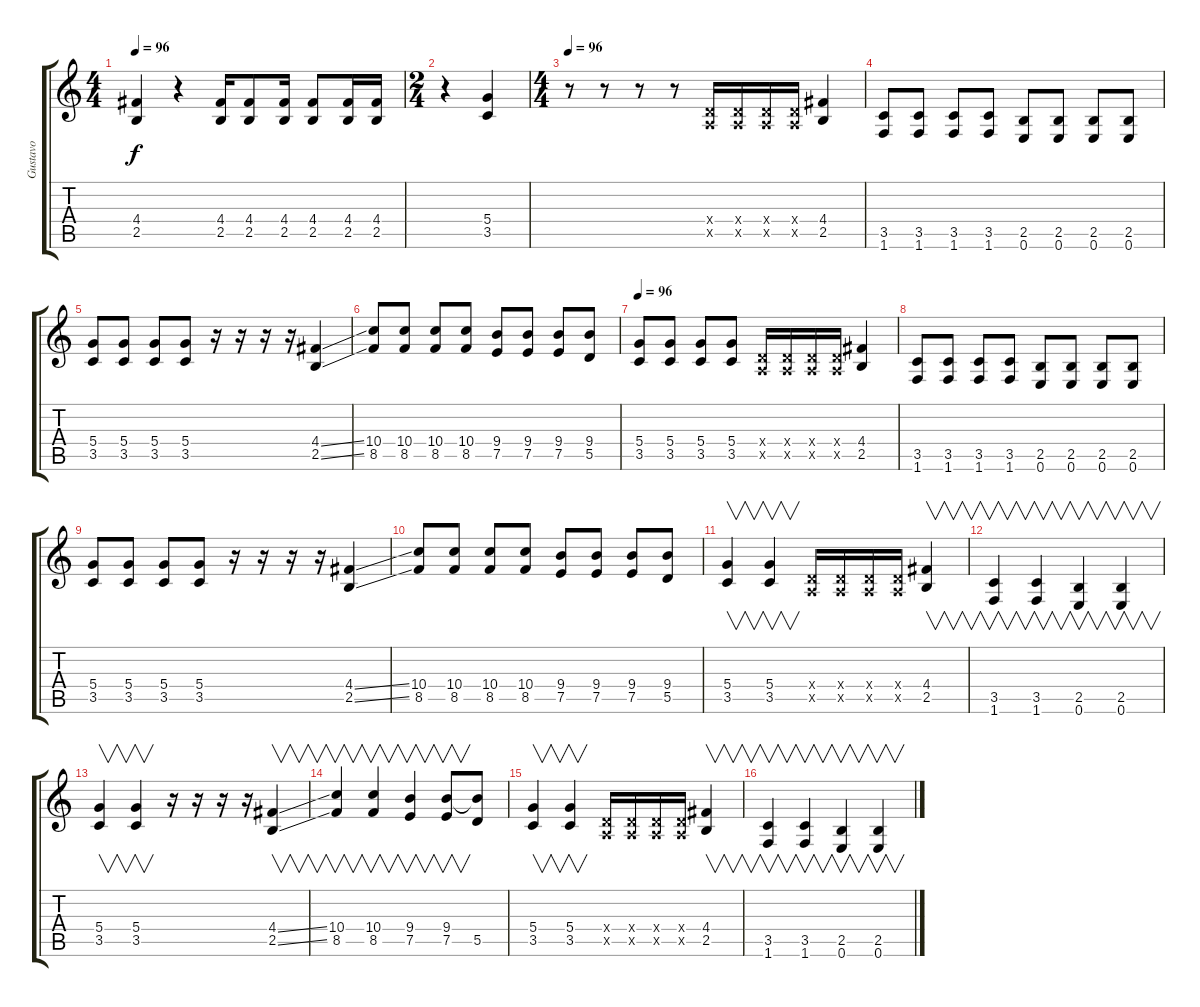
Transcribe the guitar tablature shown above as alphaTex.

\track ("Gustavo" "Gustavo") {instrument distortionguitar}
\staff {score tabs}
\tuning (E4 B3 G3 D3 A2 E2) {hide}
\ts (4 4)
\tempo 96
\clef g2
\ks c
(4.4 2.5).4{dy f} r.4 (4.4 2.5).16 (4.4 2.5).8 (4.4 2.5).16 (4.4 2.5).8 (4.4 2.5).16 (4.4 2.5).16 |
\ts (2 4)
r.4 (5.4 3.5).4 |
\ts (4 4)
\tempo 96
r.8 r.8 r.8 r.8 (0.4{x} 0.5{x}).16 (0.4{x} 0.5{x}).16 (0.4{x} 0.5{x}).16 (0.4{x} 0.5{x}).16 (4.4 2.5).4 |
(3.5 1.6).8 (3.5 1.6).8 (3.5 1.6).8 (3.5 1.6).8 (2.5 0.6).8 (2.5 0.6).8 (2.5 0.6).8 (2.5 0.6).8 |
(5.4 3.5).8 (5.4 3.5).8 (5.4 3.5).8 (5.4 3.5).8 r.16 r.16 r.16 r.16 (4.4{ss} 2.5{ss}).4 |
(10.4 8.5).8 (10.4 8.5).8 (10.4 8.5).8 (10.4 8.5).8 (9.4 7.5).8 (9.4 7.5).8 (9.4 7.5).8 (9.4 5.5).8 |
\tempo 96
(5.4 3.5).8 (5.4 3.5).8 (5.4 3.5).8 (5.4 3.5).8 (0.4{x} 0.5{x}).16 (0.4{x} 0.5{x}).16 (0.4{x} 0.5{x}).16 (0.4{x} 0.5{x}).16 (4.4 2.5).4 |
(3.5 1.6).8 (3.5 1.6).8 (3.5 1.6).8 (3.5 1.6).8 (2.5 0.6).8 (2.5 0.6).8 (2.5 0.6).8 (2.5 0.6).8 |
(5.4 3.5).8 (5.4 3.5).8 (5.4 3.5).8 (5.4 3.5).8 r.16 r.16 r.16 r.16 (4.4{ss} 2.5{ss}).4 |
(10.4 8.5).8 (10.4 8.5).8 (10.4 8.5).8 (10.4 8.5).8 (9.4 7.5).8 (9.4 7.5).8 (9.4 7.5).8 (9.4 5.5).8 |
(5.4 3.5).4{v} (5.4 3.5).4{v} (0.4{x} 0.5{x}).16 (0.4{x} 0.5{x}).16 (0.4{x} 0.5{x}).16 (0.4{x} 0.5{x}).16 (4.4 2.5).4{v} |
(3.5 1.6).4{v} (3.5 1.6).4{v} (2.5 0.6).4{v} (2.5 0.6).4{v} |
(5.4 3.5).4{v} (5.4 3.5).4{v} r.16 r.16 r.16 r.16 (4.4{ss} 2.5{ss}).4{v} |
(10.4 8.5).4{v} (10.4 8.5).4{v} (9.4 7.5).4{v} (9.4 7.5).8{v} (9.4{t} 5.5).8 |
(5.4 3.5).4{v} (5.4 3.5).4{v} (0.4{x} 0.5{x}).16 (0.4{x} 0.5{x}).16 (0.4{x} 0.5{x}).16 (0.4{x} 0.5{x}).16 (4.4 2.5).4{v} |
(3.5 1.6).4{v} (3.5 1.6).4{v} (2.5 0.6).4{v} (2.5 0.6).4{v}
